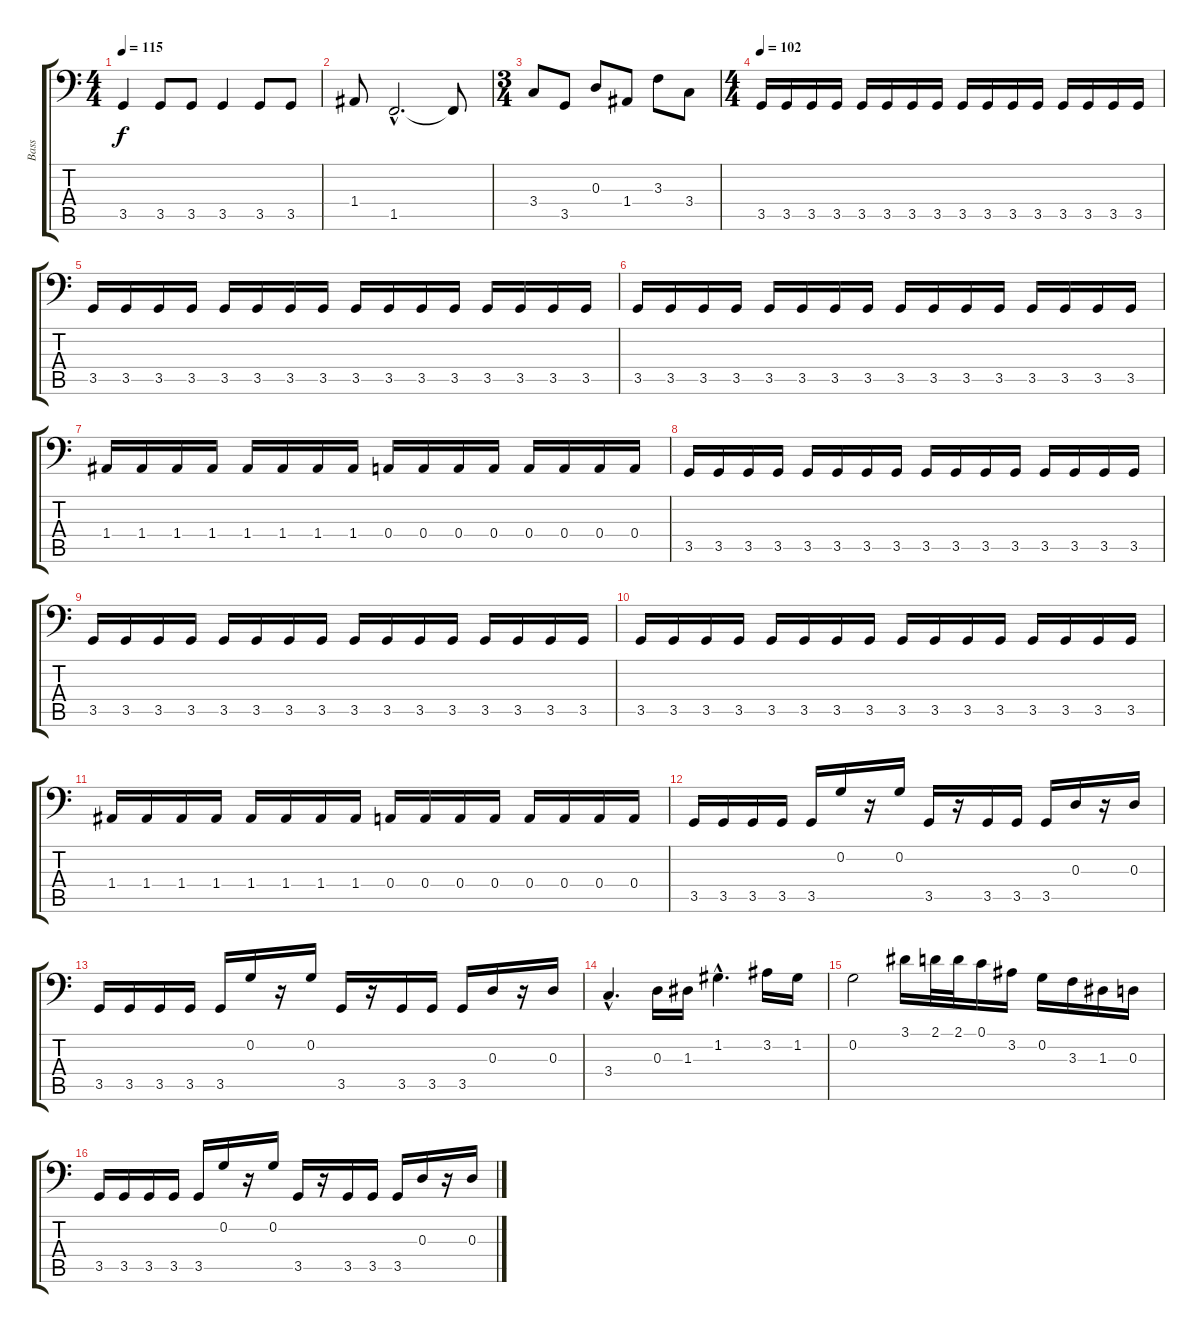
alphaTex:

\track ("Bass" "Bass") {instrument electricbassfinger}
\staff {score tabs}
\tuning (C3 G2 D2 A1 E1 B0) {hide}
\ts (4 4)
\tempo 115
\clef f4
\ks c
3.5.4{dy f} 3.5.8 3.5.8 3.5.4 3.5.8 3.5.8 |
1.4.8 1.5{hac}.2{d} 1.5{t}.8 |
\ts (3 4)
3.4.8 3.5.8 0.3.8 1.4.8 3.3.8 3.4.8 |
\ts (4 4)
\tempo 102
3.5.16 3.5.16 3.5.16 3.5.16 3.5.16 3.5.16 3.5.16 3.5.16 3.5.16 3.5.16 3.5.16 3.5.16 3.5.16 3.5.16 3.5.16 3.5.16 |
3.5.16 3.5.16 3.5.16 3.5.16 3.5.16 3.5.16 3.5.16 3.5.16 3.5.16 3.5.16 3.5.16 3.5.16 3.5.16 3.5.16 3.5.16 3.5.16 |
3.5.16 3.5.16 3.5.16 3.5.16 3.5.16 3.5.16 3.5.16 3.5.16 3.5.16 3.5.16 3.5.16 3.5.16 3.5.16 3.5.16 3.5.16 3.5.16 |
1.4.16 1.4.16 1.4.16 1.4.16 1.4.16 1.4.16 1.4.16 1.4.16 0.4.16 0.4.16 0.4.16 0.4.16 0.4.16 0.4.16 0.4.16 0.4.16 |
3.5.16 3.5.16 3.5.16 3.5.16 3.5.16 3.5.16 3.5.16 3.5.16 3.5.16 3.5.16 3.5.16 3.5.16 3.5.16 3.5.16 3.5.16 3.5.16 |
3.5.16 3.5.16 3.5.16 3.5.16 3.5.16 3.5.16 3.5.16 3.5.16 3.5.16 3.5.16 3.5.16 3.5.16 3.5.16 3.5.16 3.5.16 3.5.16 |
3.5.16 3.5.16 3.5.16 3.5.16 3.5.16 3.5.16 3.5.16 3.5.16 3.5.16 3.5.16 3.5.16 3.5.16 3.5.16 3.5.16 3.5.16 3.5.16 |
1.4.16 1.4.16 1.4.16 1.4.16 1.4.16 1.4.16 1.4.16 1.4.16 0.4.16 0.4.16 0.4.16 0.4.16 0.4.16 0.4.16 0.4.16 0.4.16 |
3.5.16 3.5.16 3.5.16 3.5.16 3.5.16 0.2.16 r.16 0.2.16 3.5.16 r.16 3.5.16 3.5.16 3.5.16 0.3.16 r.16 0.3.16 |
3.5.16 3.5.16 3.5.16 3.5.16 3.5.16 0.2.16 r.16 0.2.16 3.5.16 r.16 3.5.16 3.5.16 3.5.16 0.3.16 r.16 0.3.16 |
3.4{hac}.4{d} 0.3.16 1.3.16 1.2{hac}.4{d} 3.2.16 1.2.16 |
0.2.2 3.1.16 2.1.32 2.1.32 0.1.16 3.2.16 0.2.16 3.3.16 1.3.16 0.3.16 |
3.5.16 3.5.16 3.5.16 3.5.16 3.5.16 0.2.16 r.16 0.2.16 3.5.16 r.16 3.5.16 3.5.16 3.5.16 0.3.16 r.16 0.3.16
